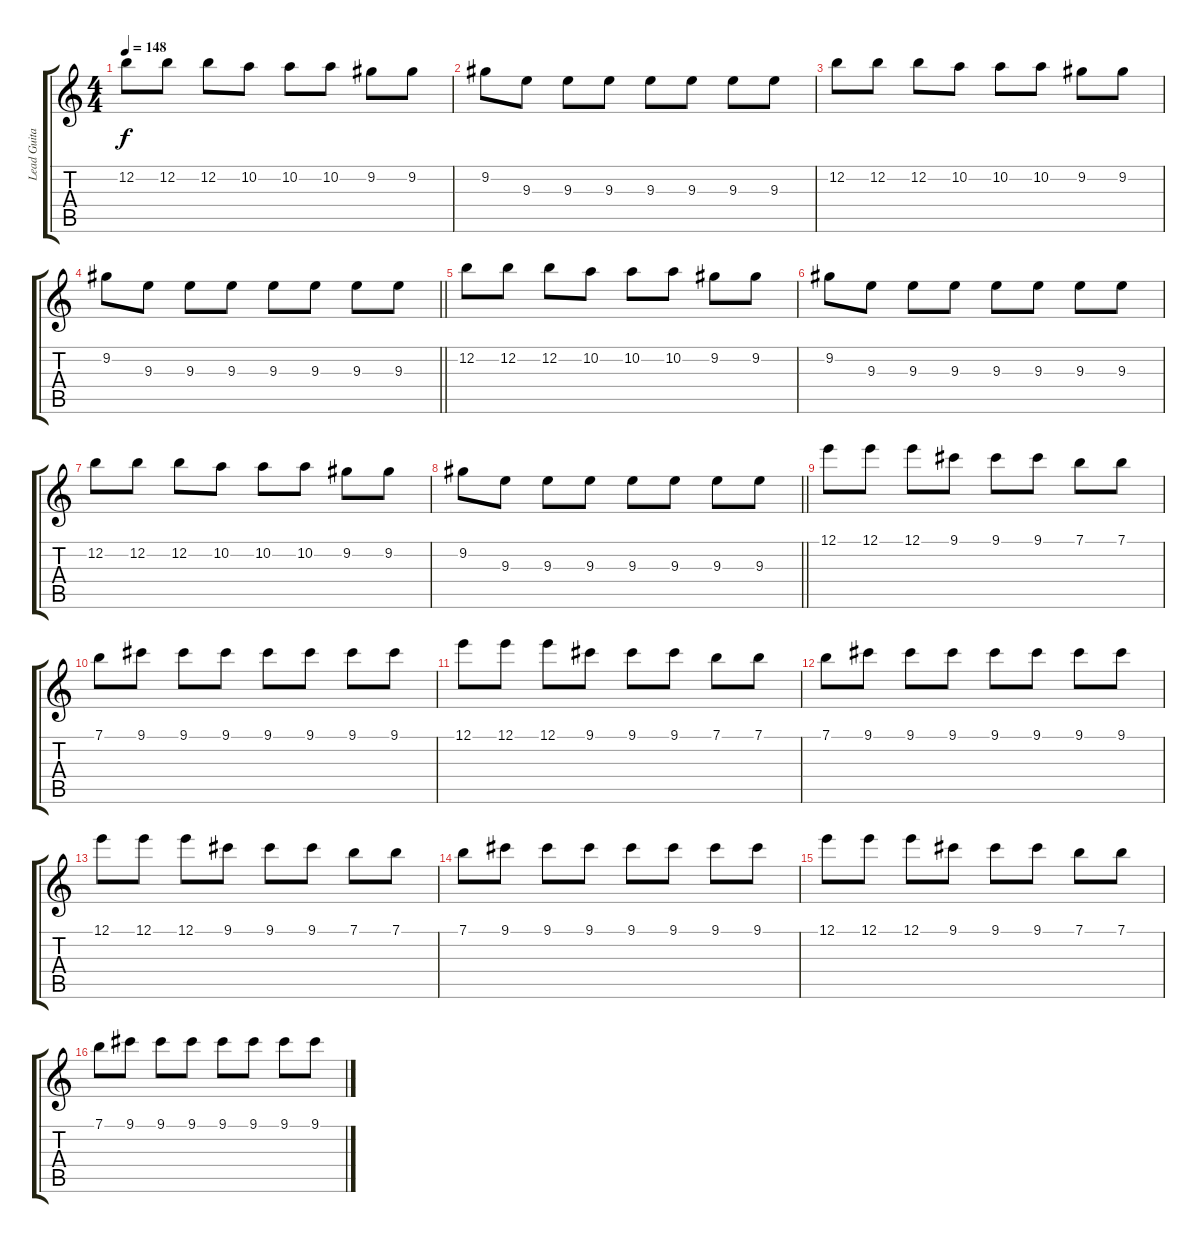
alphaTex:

\track ("Lead Guitar (Chris Urbanowicz)" "Lead Guita") {instrument overdrivenguitar}
\staff {score tabs}
\tuning (E4 B3 G3 D3 A2 E2) {hide}
\ts (4 4)
\tempo 148
\clef g2
\ks c
12.2.8{dy f} 12.2.8 12.2.8 10.2.8 10.2.8 10.2.8 9.2.8 9.2.8 |
9.2.8 9.3.8 9.3.8 9.3.8 9.3.8 9.3.8 9.3.8 9.3.8 |
12.2.8 12.2.8 12.2.8 10.2.8 10.2.8 10.2.8 9.2.8 9.2.8 |
\barLineRight lightlight
9.2.8 9.3.8 9.3.8 9.3.8 9.3.8 9.3.8 9.3.8 9.3.8 |
12.2.8 12.2.8 12.2.8 10.2.8 10.2.8 10.2.8 9.2.8 9.2.8 |
9.2.8 9.3.8 9.3.8 9.3.8 9.3.8 9.3.8 9.3.8 9.3.8 |
12.2.8 12.2.8 12.2.8 10.2.8 10.2.8 10.2.8 9.2.8 9.2.8 |
\barLineRight lightlight
9.2.8 9.3.8 9.3.8 9.3.8 9.3.8 9.3.8 9.3.8 9.3.8 |
12.1.8 12.1.8 12.1.8 9.1.8 9.1.8 9.1.8 7.1.8 7.1.8 |
7.1.8 9.1.8 9.1.8 9.1.8 9.1.8 9.1.8 9.1.8 9.1.8 |
12.1.8 12.1.8 12.1.8 9.1.8 9.1.8 9.1.8 7.1.8 7.1.8 |
7.1.8 9.1.8 9.1.8 9.1.8 9.1.8 9.1.8 9.1.8 9.1.8 |
12.1.8 12.1.8 12.1.8 9.1.8 9.1.8 9.1.8 7.1.8 7.1.8 |
7.1.8 9.1.8 9.1.8 9.1.8 9.1.8 9.1.8 9.1.8 9.1.8 |
12.1.8 12.1.8 12.1.8 9.1.8 9.1.8 9.1.8 7.1.8 7.1.8 |
7.1.8 9.1.8 9.1.8 9.1.8 9.1.8 9.1.8 9.1.8 9.1.8
